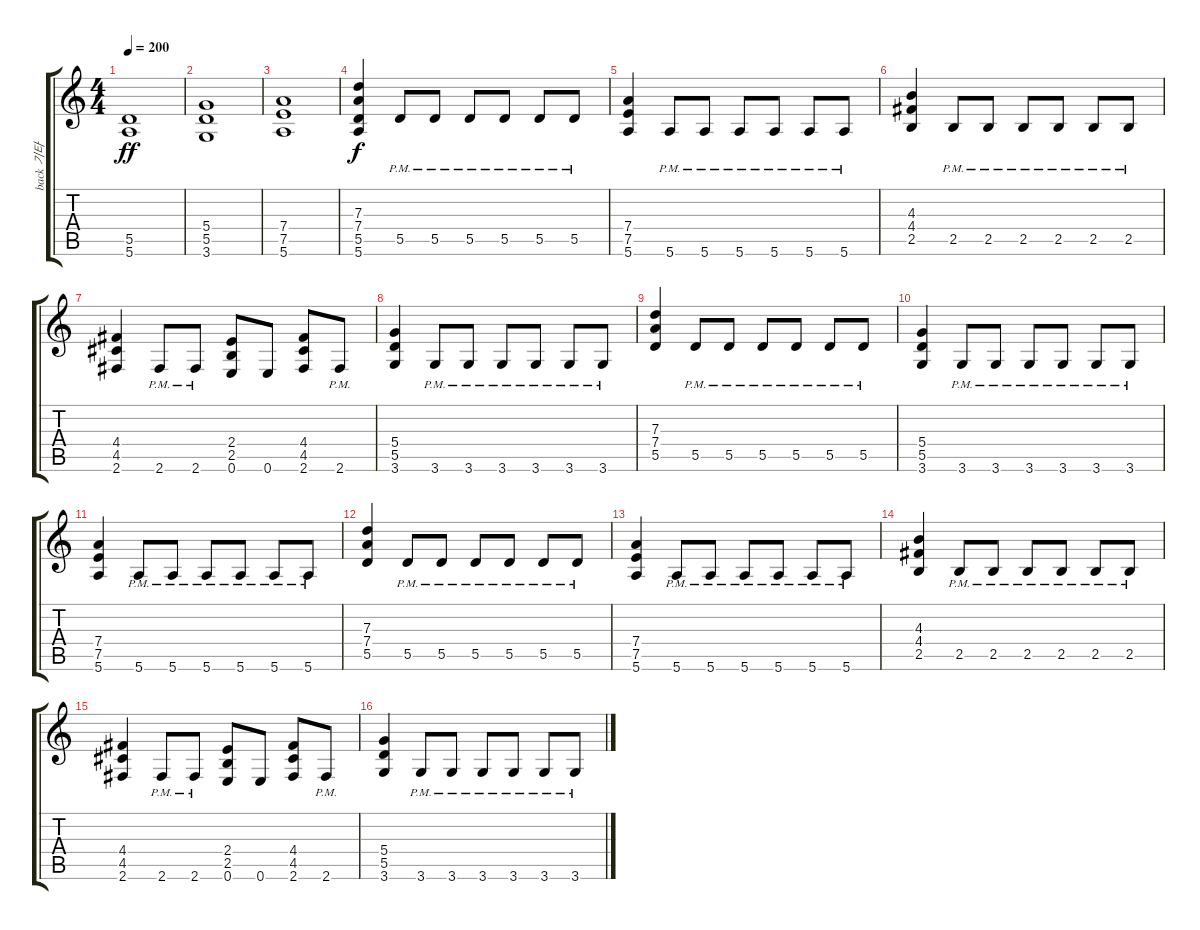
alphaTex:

\track ("back 기타" "back 기타") {instrument distortionguitar}
\staff {score tabs}
\tuning (E4 B3 G3 D3 A2 E2) {hide}
\ts (4 4)
\tempo 200
\clef g2
\ks c
(5.5 5.6).1{dy ff} |
(5.4 5.5 3.6).1 |
(7.4 7.5 5.6).1 |
(7.3 7.4 5.5 5.6).4{dy f} 5.5{pm}.8 5.5{pm}.8 5.5{pm}.8 5.5{pm}.8 5.5{pm}.8 5.5{pm}.8 |
(7.4 7.5 5.6).4 5.6{pm}.8 5.6{pm}.8 5.6{pm}.8 5.6{pm}.8 5.6{pm}.8 5.6{pm}.8 |
(4.3 4.4 2.5).4 2.5{pm}.8 2.5{pm}.8 2.5{pm}.8 2.5{pm}.8 2.5{pm}.8 2.5{pm}.8 |
(4.4 4.5 2.6).4 2.6{pm}.8 2.6{pm}.8 (2.4 2.5 0.6).8 0.6.8 (4.4 4.5 2.6).8 2.6{pm}.8 |
(5.4 5.5 3.6).4 3.6{pm}.8 3.6{pm}.8 3.6{pm}.8 3.6{pm}.8 3.6{pm}.8 3.6{pm}.8 |
(7.3 7.4 5.5).4 5.5{pm}.8 5.5{pm}.8 5.5{pm}.8 5.5{pm}.8 5.5{pm}.8 5.5{pm}.8 |
(5.4 5.5 3.6).4 3.6{pm}.8 3.6{pm}.8 3.6{pm}.8 3.6{pm}.8 3.6{pm}.8 3.6{pm}.8 |
(7.4 7.5 5.6).4 5.6{pm}.8 5.6{pm}.8 5.6{pm}.8 5.6{pm}.8 5.6{pm}.8 5.6{pm}.8 |
(7.3 7.4 5.5).4 5.5{pm}.8 5.5{pm}.8 5.5{pm}.8 5.5{pm}.8 5.5{pm}.8 5.5{pm}.8 |
(7.4 7.5 5.6).4 5.6{pm}.8 5.6{pm}.8 5.6{pm}.8 5.6{pm}.8 5.6{pm}.8 5.6{pm}.8 |
(4.3 4.4 2.5).4 2.5{pm}.8 2.5{pm}.8 2.5{pm}.8 2.5{pm}.8 2.5{pm}.8 2.5{pm}.8 |
(4.4 4.5 2.6).4 2.6{pm}.8 2.6{pm}.8 (2.4 2.5 0.6).8 0.6.8 (4.4 4.5 2.6).8 2.6{pm}.8 |
(5.4 5.5 3.6).4 3.6{pm}.8 3.6{pm}.8 3.6{pm}.8 3.6{pm}.8 3.6{pm}.8 3.6{pm}.8
